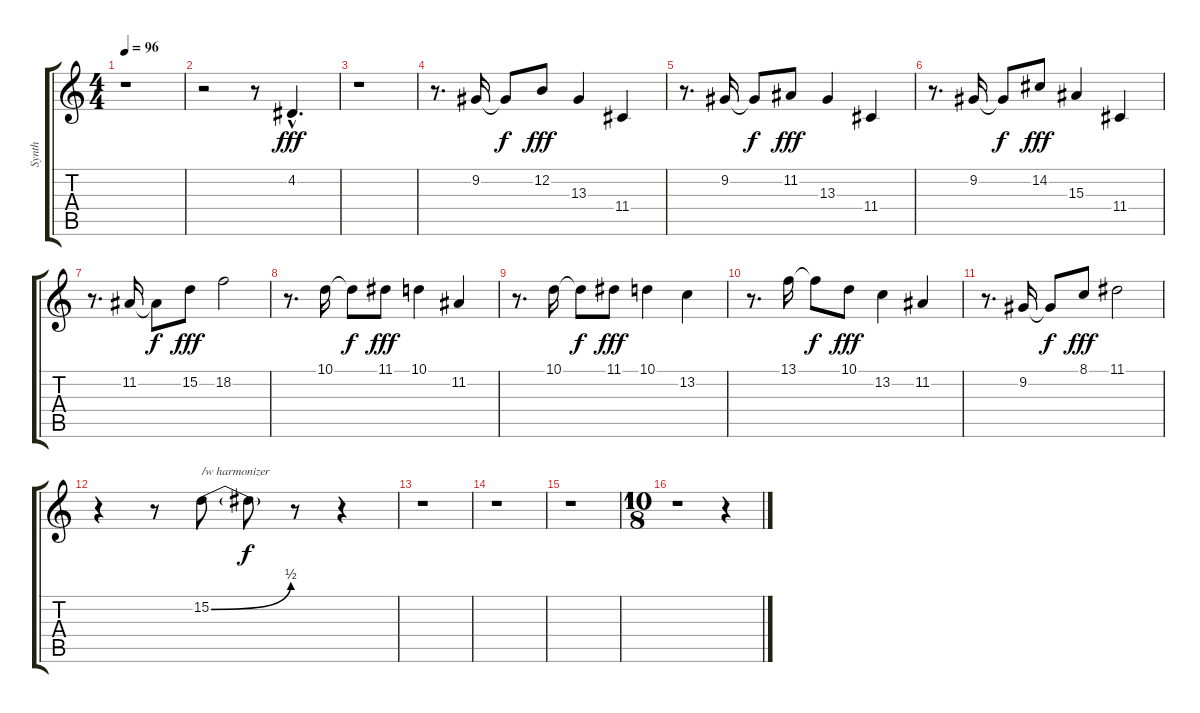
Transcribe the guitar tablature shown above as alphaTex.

\track ("Synth" "Synth") {instrument lead6voice}
\staff {score tabs}
\tuning (E4 B3 G3 D3 A2 E2) {hide}
\ts (4 4)
\tempo 96
\clef g2
\ks c
r.1{dy fff} |
r.2 r.8 4.2{hac}.4{d} |
r.1 |
r.8{d} 9.2.16 9.2{t}.8{dy f} 12.2.8{dy fff} 13.3.4 11.4.4 |
r.8{d} 9.2.16 9.2{t}.8{dy f} 11.2.8{dy fff} 13.3.4 11.4.4 |
r.8{d} 9.2.16 9.2{t}.8{dy f} 14.2.8{dy fff} 15.3.4 11.4.4 |
r.8{d} 11.2.16 11.2{t}.8{dy f} 15.2.8{dy fff} 18.2.2 |
r.8{d} 10.1.16 10.1{t}.8{dy f} 11.1.8{dy fff} 10.1.4 11.2.4 |
r.8{d} 10.1.16 10.1{t}.8{dy f} 11.1.8{dy fff} 10.1.4 13.2.4 |
r.8{d} 13.1.16 13.1{t}.8{dy f} 10.1.8{dy fff} 13.2.4 11.2.4 |
r.8{d} 9.2.16 9.2{t}.8{dy f} 8.1.8{dy fff} 11.1.2 |
r.4 r.8 15.2{be (bend 0 0 60 2)}.8{txt "/w harmonizer"} 15.2{t}.8{dy f} r.8 r.4 |
r.1 |
r.1 |
r.1 |
\ts (10 8)
r.1 r.4
